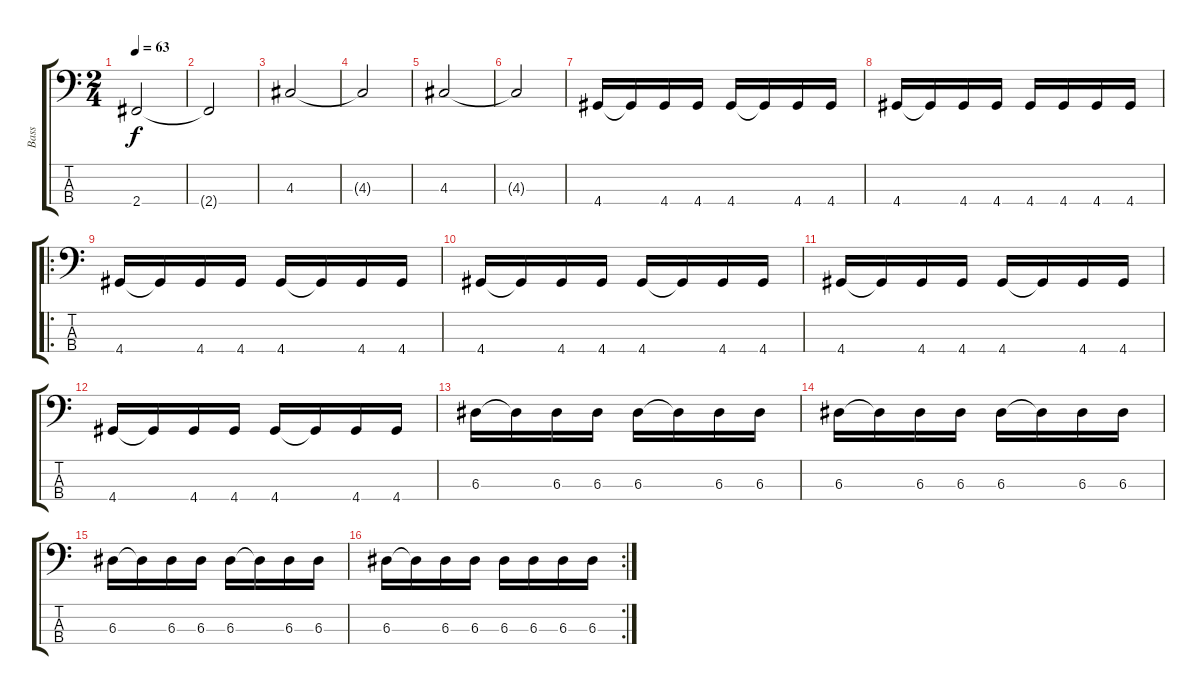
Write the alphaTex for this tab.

\track ("Bass" "Bass") {instrument electricbassfinger}
\staff {score tabs}
\tuning (G2 D2 A1 E1) {hide}
\ts (2 4)
\tempo 63
\clef f4
\ks c
2.4.2{dy f} |
2.4{t}.2 |
4.3.2 |
4.3{t}.2 |
4.3.2 |
4.3{t}.2 |
4.4.16 4.4{t}.16 4.4.16 4.4.16 4.4.16 4.4{t}.16 4.4.16 4.4.16 |
4.4.16 4.4{t}.16 4.4.16 4.4.16 4.4.16 4.4.16 4.4.16 4.4.16 |
\ro
4.4.16 4.4{t}.16 4.4.16 4.4.16 4.4.16 4.4{t}.16 4.4.16 4.4.16 |
4.4.16 4.4{t}.16 4.4.16 4.4.16 4.4.16 4.4{t}.16 4.4.16 4.4.16 |
4.4.16 4.4{t}.16 4.4.16 4.4.16 4.4.16 4.4{t}.16 4.4.16 4.4.16 |
4.4.16 4.4{t}.16 4.4.16 4.4.16 4.4.16 4.4{t}.16 4.4.16 4.4.16 |
6.3.16 6.3{t}.16 6.3.16 6.3.16 6.3.16 6.3{t}.16 6.3.16 6.3.16 |
6.3.16 6.3{t}.16 6.3.16 6.3.16 6.3.16 6.3{t}.16 6.3.16 6.3.16 |
6.3.16 6.3{t}.16 6.3.16 6.3.16 6.3.16 6.3{t}.16 6.3.16 6.3.16 |
\rc 2
6.3.16 6.3{t}.16 6.3.16 6.3.16 6.3.16 6.3.16 6.3.16 6.3.16
